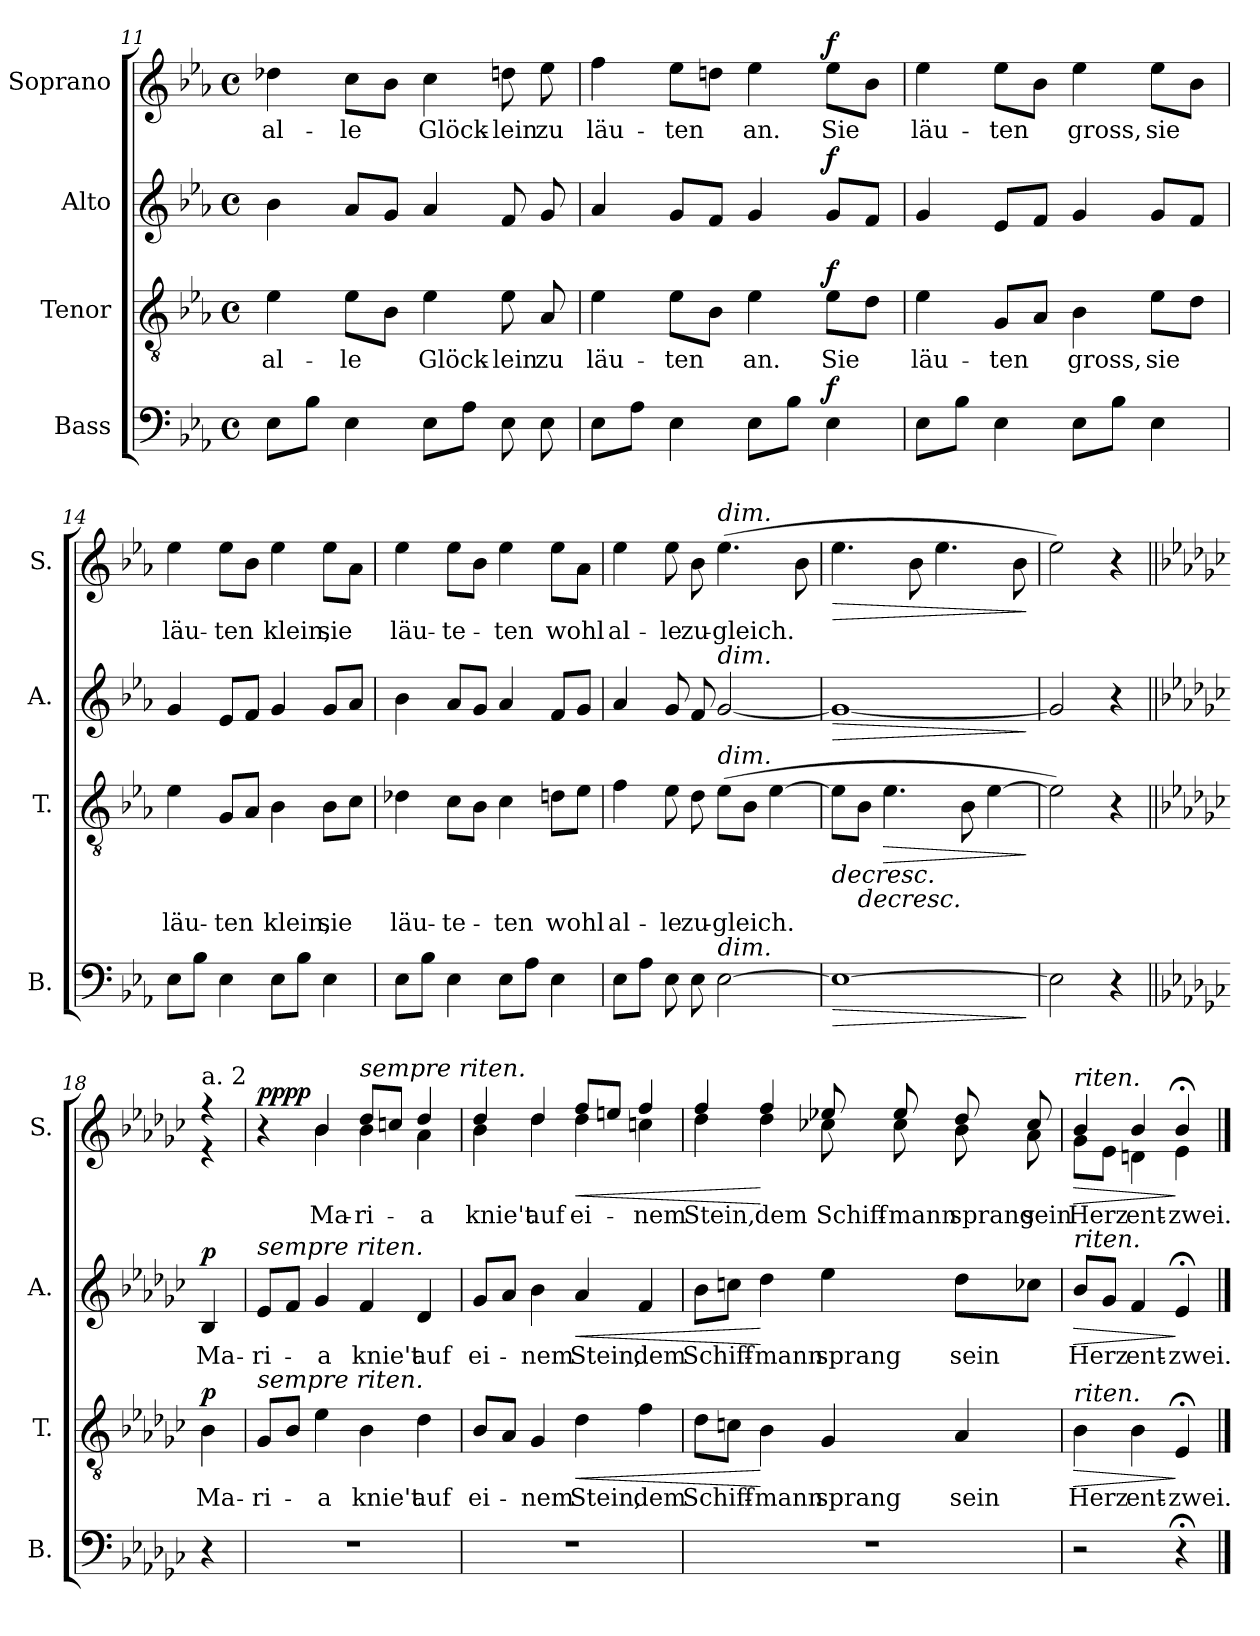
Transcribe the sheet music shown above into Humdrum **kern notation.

**kern	**dynam	**kern	**text	**dynam	**kern	**text	**dynam	**kern	**text	**dynam
*part4	*part4	*part3	*part3	*part3	*part2	*part2	*part2	*part1	*part1	*part1
*staff4	*staff4	*staff3	*staff3	*staff3	*staff2	*staff2	*staff2	*staff1	*staff1	*staff1
*I"Bass	*	*I"Tenor	*	*	*I"Alto	*	*	*I"Soprano	*	*
*I'B.	*	*I'T.	*	*	*I'A.	*	*	*I'S.	*	*
*clefF4	*	*clefGv2	*	*	*clefG2	*	*	*clefG2	*	*
*k[b-e-a-]	*	*k[b-e-a-]	*	*	*k[b-e-a-]	*	*	*k[b-e-a-]	*	*
*M4/4	*	*M4/4	*	*	*M4/4	*	*	*M4/4	*	*
*met(c)	*	*met(c)	*	*	*met(c)	*	*	*met(c)	*	*
=11	=11	=11	=11	=11	=11	=11	=11	=11	=11	=11
8E-\L	.	4e-\	al-	.	4b-\	.	.	4dd-X\	al-	.
8B-\J	.	.	.	.	.	.	.	.	.	.
4E-\	.	8e-\L	-le	.	8a-/L	.	.	8cc\L	-le	.
.	.	8B-\J	.	.	8g/J	.	.	8b-\J	.	.
8E-\L	.	4e-\	Glöck-	.	4a-/	.	.	4cc\	Glöck-	.
8A-\J	.	.	.	.	.	.	.	.	.	.
8E-\	.	8e-\	-lein	.	8f/	.	.	8ddn\	-lein	.
8E-\	.	8A-/	zu	.	8g/	.	.	8ee-\	zu	.
=12	=12	=12	=12	=12	=12	=12	=12	=12	=12	=12
8E-\L	.	4e-\	läu-	.	4a-/	.	.	4ff\	läu-	.
8A-\J	.	.	.	.	.	.	.	.	.	.
4E-\	.	8e-\L	-ten	.	8g/L	.	.	8ee-\L	-ten	.
.	.	8B-\J	.	.	8f/J	.	.	8ddn\J	.	.
8E-\L	.	4e-\	an.	.	4g/	.	.	4ee-\	an.	.
8B-\J	.	.	.	.	.	.	.	.	.	.
!	!LO:DY:a	!	!	!LO:DY:a	!	!	!LO:DY:a	!	!	!LO:DY:a
4E-\	f	8e-\L	Sie	f	8g/L	.	f	8ee-\L	Sie	f
.	.	8d\J	.	.	8f/J	.	.	8b-\J	.	.
=13	=13	=13	=13	=13	=13	=13	=13	=13	=13	=13
8E-\L	.	4e-\	läu-	.	4g/	.	.	4ee-\	läu-	.
8B-\J	.	.	.	.	.	.	.	.	.	.
4E-\	.	8G/L	-ten	.	8e-/L	.	.	8ee-\L	-ten	.
.	.	8A-/J	.	.	8f/J	.	.	8b-\J	.	.
8E-\L	.	4B-\	gross,	.	4g/	.	.	4ee-\	gross,	.
8B-\J	.	.	.	.	.	.	.	.	.	.
4E-\	.	8e-\L	sie	.	8g/L	.	.	8ee-\L	sie	.
.	.	8d\J	.	.	8f/J	.	.	8b-\J	.	.
=14	=14	=14	=14	=14	=14	=14	=14	=14	=14	=14
8E-\L	.	4e-\	läu-	.	4g/	.	.	4ee-\	läu-	.
8B-\J	.	.	.	.	.	.	.	.	.	.
4E-\	.	8G/L	-ten	.	8e-/L	.	.	8ee-\L	-ten	.
.	.	8A-/J	.	.	8f/J	.	.	8b-\J	.	.
8E-\L	.	4B-\	klein,	.	4g/	.	.	4ee-\	klein,	.
8B-\J	.	.	.	.	.	.	.	.	.	.
4E-\	.	8B-\L	sie	.	8g/L	.	.	8ee-\L	sie	.
.	.	8c\J	.	.	8a-/J	.	.	8a-\J	.	.
=15	=15	=15	=15	=15	=15	=15	=15	=15	=15	=15
8E-\L	.	4d-X\	läu-	.	4b-\	.	.	4ee-\	läu-	.
8B-\J	.	.	.	.	.	.	.	.	.	.
4E-\	.	8c\L	-te-	.	8a-/L	.	.	8ee-\L	-te-	.
.	.	8B-\J	.	.	8g/J	.	.	8b-\J	.	.
8E-\L	.	4c\	-ten	.	4a-/	.	.	4ee-\	-ten	.
8A-\J	.	.	.	.	.	.	.	.	.	.
4E-\	.	8dn\L	wohl	.	8f/L	.	.	8ee-\L	wohl	.
.	.	8e-\J	.	.	8g/J	.	.	8a-\J	.	.
=16	=16	=16	=16	=16	=16	=16	=16	=16	=16	=16
8E-\L	.	4f\	al-	.	4a-/	.	.	4ee-\	al-	.
8A-\J	.	.	.	.	.	.	.	.	.	.
8E-\	.	8e-\	-le	.	8g/	.	.	8ee-\	-le	.
8E-\	.	8d\	zu-	.	8f/	.	.	8b-\	zu-	.
!	!	!	!	!	!	!	!	!LO:TX:a:i:t=dim.	!	!
!	!	!	!	!	!LO:TX:a:i:t=dim.	!	!	!	!	!
!	!	!LO:TX:a:i:t=dim.	!	!	!	!	!	!	!	!
!LO:TX:a:i:t=dim.	!	!	!	!	!	!	!	!	!	!
[2E-\	.	(8e-\L	-gleich.	.	[2g/	.	.	(4.ee-\	-gleich.	.
.	.	8B-\J	.	.	.	.	.	.	.	.
.	.	[4e-\	.	.	.	.	.	.	.	.
.	.	.	.	.	.	.	.	8b-\	.	.
=17	=17	=17	=17	=17	=17	=17	=17	=17	=17	=17
!	!LO:HP:b	!	!	!LO:HP:b	!	!	!LO:HP:b	!	!	!LO:HP:b
1E-_	>	8e-\L]	.	>	1g_	.	>	4.ee-\	.	>
!	!	!	!	!LO:HP:b	!	!	!	!	!	!
.	.	8B-\J	.	>	.	.	.	.	.	.
!	!	!	!	!LO:HP:b	!	!	!	!	!	!
.	.	4.e-\	.	>	.	.	.	.	.	.
.	.	.	.	.	.	.	.	8b-\	.	.
.	.	.	.	.	.	.	.	4.ee-\	.	.
.	.	8B-\	.	.	.	.	.	.	.	.
.	.	[4e-\	.	.	.	.	.	.	.	.
.	.	.	.	.	.	.	.	8b-\	.	.
.	]	.	.	] ] ]	.	.	]	.	.	]
=18	=18	=18	=18	=18	=18	=18	=18	=18	=18	=18
2E-\]	.	2e-\])	.	.	2g/]	.	.	2ee-\)	.	.
4r	.	4r	.	.	4r	.	.	4r	.	.
=18X3||	=18X3||	=18X3||	=18X3||	=18X3||	=18X3||	=18X3||	=18X3||	=18X3||	=18X3||	=18X3||
*k[b-e-a-d-g-c-]	*	*k[b-e-a-d-g-c-]	*	*	*k[b-e-a-d-g-c-]	*	*	*k[b-e-a-d-g-c-]	*	*
*	*	*	*	*	*	*	*	*^	*	*
!	!	!	!	!	!	!	!	!LO:TX:a:t=a. 2	!	!	!
!	!	!	!	!LO:DY:a	!	!	!LO:DY:a	!	!	!	!
4r	.	4B-\	Ma-	p	4B-/	Ma-	p	4r	4r	.	.
=19	=19	=19	=19	=19	=19	=19	=19	=19	=19	=19	=19
!	!	!	!	!	!LO:TX:a:i:t=sempre riten.	!	!	!	!	!	!
!	!	!LO:TX:a:i:t=sempre riten.	!	!	!	!	!	!	!	!	!
!	!	!	!	!	!	!	!	!	!	!	!LO:DY:a
!	!	!	!	!	!	!	!	!	!	!	!LO:DY:n=1:b
1r	.	8G-/L	-ri-	.	8e-/L	-ri-	.	4r	4ryy	.	pp pp
.	.	8B-/J	.	.	8f/J	.	.	.	.	.	.
.	.	4e-\	-a	.	4g-/	-a	.	4b-/	4b-\	Ma-	.
!	!	!	!	!	!	!	!	!LO:TX:a:i:t=sempre riten.	!	!	!
.	.	4B-\	knie't	.	4f/	knie't	.	8dd-/L	4b-\	-ri-	.
.	.	.	.	.	.	.	.	8ccn/J	.	.	.
.	.	4d-\	auf	.	4d-/	auf	.	4dd-/	4a-\	-a	.
=20	=20	=20	=20	=20	=20	=20	=20	=20	=20	=20	=20
1r	.	8B-/L	ei-	.	8g-/L	ei-	.	4dd-/	4b-\	knie't	.
.	.	8A-/J	.	.	8a-/J	.	.	.	.	.	.
.	.	4G-/	-nem	.	4b-\	-nem	.	4dd-/	4dd-\	auf	.
!	!	!	!	!LO:HP:b	!	!	!LO:HP:b	!	!	!	!LO:HP:b
.	.	4d-\	Stein,	<	4a-/	Stein,	<	8ff/L	4dd-\	ei-	<
.	.	.	.	.	.	.	.	8een/J	.	.	.
.	.	4f\	dem	.	4f/	dem	.	4ff/	4ccn\	-nem	.
=21	=21	=21	=21	=21	=21	=21	=21	=21	=21	=21	=21
1r	.	8d-\L	Schiff-	.	8b-\L	Schiff-	.	4ff/	4dd-\	Stein,	.
.	.	8cn\J	.	.	8ccn\J	.	.	.	.	.	.
.	.	4B-\	-mann	[	4dd-\	-mann	[	4ff/	4dd-\	dem	[
.	.	4G-/	sprang	.	4ee-\	sprang	.	8ee-X/	8cc-X\	Schiff-	.
.	.	.	.	.	.	.	.	8ee-/	8cc-\	-mann	.
.	.	4A-/	sein	.	8dd-\L	sein	.	8dd-/	8b-\	sprang	.
.	.	.	.	.	8cc-X\J	.	.	8cc-/	8a-\	sein	.
=22	=22	=22	=22	=22	=22	=22	=22	=22	=22	=22	=22
!	!	!	!	!	!	!	!	!LO:TX:a:i:t=riten.	!	!	!
!	!	!	!	!	!LO:TX:a:i:t=riten.	!	!	!	!	!	!
!	!	!LO:TX:a:i:t=riten.	!	!	!	!	!	!	!	!	!
!	!	!	!	!LO:HP:b	!	!	!LO:HP:b	!	!	!	!LO:HP:b
2r	.	4B-\	Herz	>	8b-/L	Herz	>	4b-/	8g-\L	Herz	>
.	.	.	.	.	8g-/J	.	.	.	8e-\J	.	.
.	.	4B-\	ent-	.	4f/	ent-	.	4b-/	4dn\	ent-	.
4r;<	.	4E-;</	-zwei.	]	4e-;</	-zwei.	]	4b-;</	4e-\	-zwei.	]
*	*	*	*	*	*	*	*	*v	*v	*	*
==	==	==	==	==	==	==	==	==	==	==
*-	*-	*-	*-	*-	*-	*-	*-	*-	*-	*-
